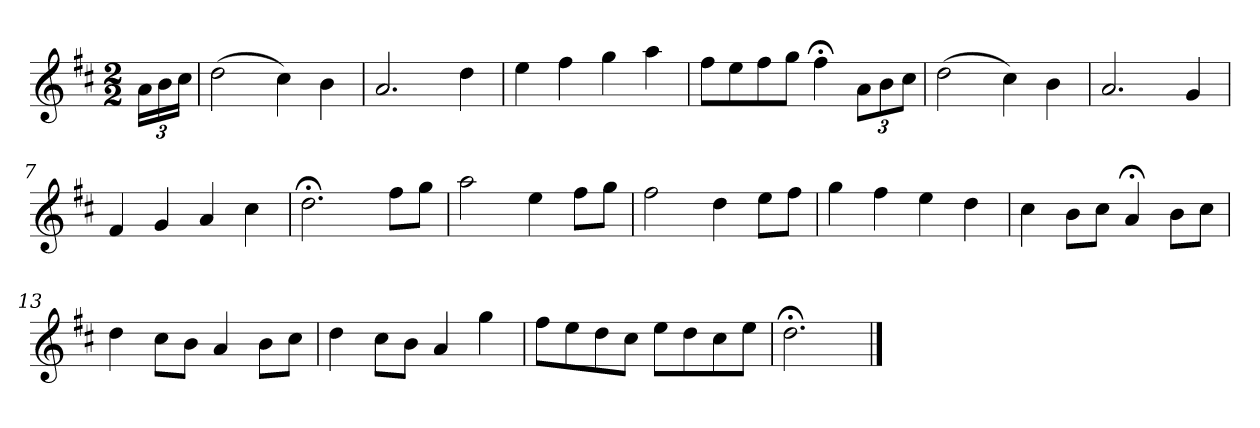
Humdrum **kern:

**kern
*part1
*staff1
*k[f#c#]
*D:
*M2/2
*MM120
=
24aLL
24b
24cc#JJ
=1
(2dd
4cc#)
4b
=2
2.a
4dd
=3
4ee
4ff#
4gg
4aa
=4
8ff#L
8ee
8ff#
8ggJ
4ff#;<
12aL
12b
12cc#J
=5
(2dd
4cc#)
4b
=6
2.a
4g
=7
4f#
4g
4a
4cc#
=8
2.dd;<
8ff#L
8ggJ
=9
2aa
4ee
8ff#L
8ggJ
=10
2ff#
4dd
8eeL
8ff#J
=11
4gg
4ff#
4ee
4dd
=12
4cc#
8bL
8cc#J
4a;<
8bL
8cc#J
=13
4dd
8cc#L
8bJ
4a
8bL
8cc#J
=14
4dd
8cc#L
8bJ
4a
4gg
=15
8ff#L
8ee
8dd
8cc#J
8eeL
8dd
8cc#
8eeJ
=16
2.dd;<
==
*-
